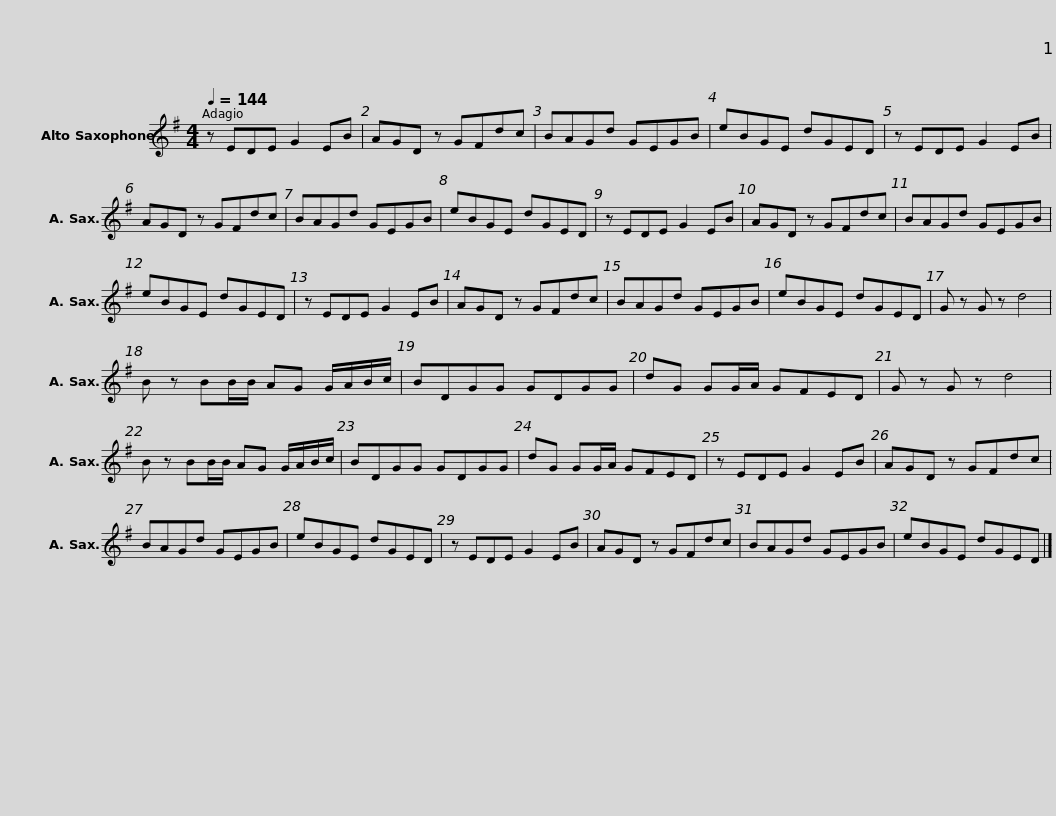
X:1
L:1/8
Q:1/4=144
M:4/4
I:linebreak $
K:none
V:1 treble transpose=-9
V:1
[K:G] z EDE G2 EB | AGD z GFdc | BAGd GEGB | eBGE dGED |$ z EDE G2 EB | %5
 AGD z GFdc | BAGd GEGB | eBGE dGED | z EDE G2 EB |$ AGD z GFdc | %10
 BAGd GEGB | eBGE dGED | z EDE G2 EB | AGD z GFdc |$ BAGd GEGB | %15
 eBGE dGED | G z G z d4 | B z BB/B/ AG G/A/B/c/ | BDGG GDGG |$ dG GG/A/ GFED | %20
 G z G z d4 | B z BB/B/ AG G/A/B/c/ | BDGG GDGG |$ dG GG/A/ GFED | z EDE G2 EB | %25
 AGD z GFdc | BAGd GEGB | eBGE dGED |$ z EDE G2 EB | AGD z GFdc | %30
 BAGd GEGB | eBGE dGED |] %32
